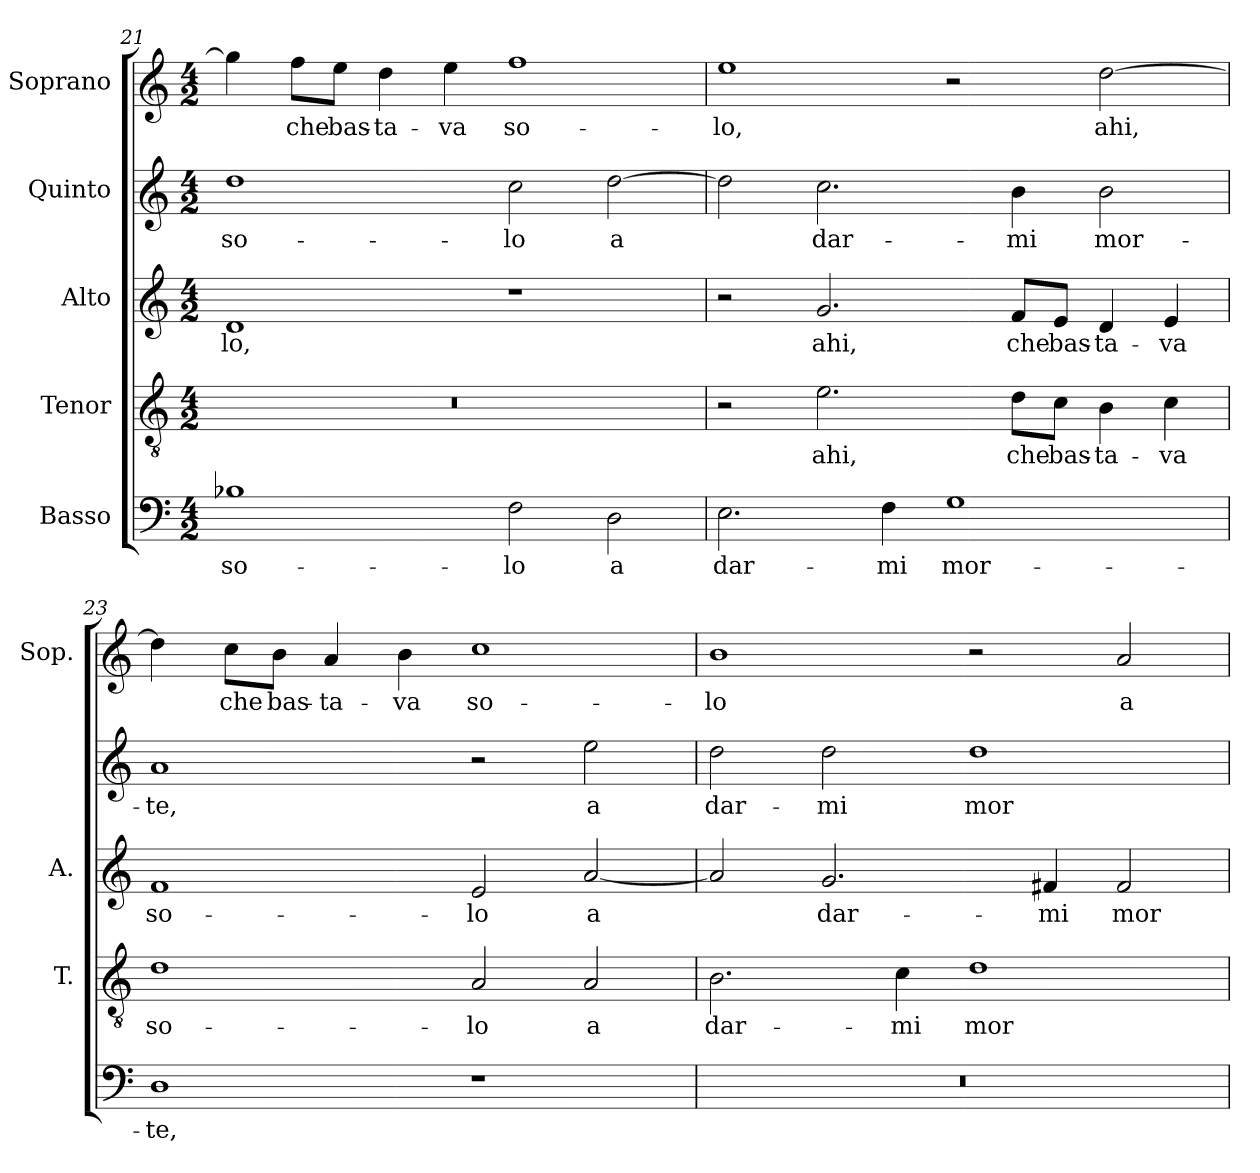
**kern	**text	**kern	**text	**kern	**text	**kern	**text	**kern	**text
*part5	*part5	*part4	*part4	*part3	*part3	*part2	*part2	*part1	*part1
*staff5	*staff5	*staff4	*staff4	*staff3	*staff3	*staff2	*staff2	*staff1	*staff1
*I"Basso	*	*I"Tenor	*	*I"Alto	*	*I"Quinto	*	*I"Soprano	*
*	*	*I'T.	*	*I'A.	*	*	*	*I'Sop.	*
*clefF4	*	*clefGv2	*	*clefG2	*	*clefG2	*	*clefG2	*
*	*	*ITrd7c12	*	*	*	*	*	*	*
*k[]	*	*k[]	*	*k[]	*	*k[]	*	*k[]	*
*C:	*	*C:	*	*C:	*	*C:	*	*C:	*
*M4/2	*	*M4/2	*	*M4/2	*	*M4/2	*	*M4/2	*
=21	=21	=21	=21	=21	=21	=21	=21	=21	=21
!	!LO:LY:b:color=#000000	!LO:N:vis=1	!	!	!	!	!	!	!
!	!	!	!	!	!LO:LY:b:color=#000000	!	!	!	!
!	!	!	!	!	!	!	!LO:LY:b:color=#000000	!	!
1B-Xi	so-	0r	.	1di	-lo,	1ddi	so-	4ggi\]	.
!	!	!	!	!	!	!	!	!	!LO:LY:b:color=#000000
.	.	.	.	.	.	.	.	8ffi\L	che
!	!	!	!	!	!	!	!	!	!LO:LY:b:color=#000000
.	.	.	.	.	.	.	.	8eei\J	bas-
!	!	!	!	!	!	!	!	!	!LO:LY:b:color=#000000
.	.	.	.	.	.	.	.	4ddi\	-ta-
!	!	!	!	!	!	!	!	!	!LO:LY:b:color=#000000
.	.	.	.	.	.	.	.	4eei\	-va
!	!LO:LY:b:color=#000000	!	!	!	!	!	!	!	!
!	!	!	!	!	!	!	!LO:LY:b:color=#000000	!	!
!	!	!	!	!	!	!	!	!	!LO:LY:b:color=#000000
2Fi\	-lo	.	.	1r	.	2cci\	-lo	1ffi	so-
!	!LO:LY:b:color=#000000	!	!	!	!	!	!	!	!
!	!	!	!	!	!	!	!LO:LY:b:color=#000000	!	!
2Di\	a	.	.	.	.	[2ddi\	a	.	.
=22	=22	=22	=22	=22	=22	=22	=22	=22	=22
!	!LO:LY:b:color=#000000	!	!	!	!	!	!	!	!
!	!	!	!	!	!	!	!	!	!LO:LY:b:color=#000000
2.Ei\	dar-	2r	.	2r	.	2ddi\]	.	1eei	-lo,
!	!	!	!LO:LY:b:color=#000000	!	!	!	!	!	!
!	!	!	!	!	!LO:LY:b:color=#000000	!	!	!	!
!	!	!	!	!	!	!	!LO:LY:b:color=#000000	!	!
.	.	2.Ei\	ahi,	2.gi/	ahi,	2.cci\	dar-	.	.
!	!LO:LY:b:color=#000000	!	!	!	!	!	!	!	!
4Fi\	-mi	.	.	.	.	.	.	.	.
!	!LO:LY:b:color=#000000	!	!	!	!	!	!	!	!
1Gi	mor-	.	.	.	.	.	.	2r	.
!	!	!	!LO:LY:b:color=#000000	!	!	!	!	!	!
!	!	!	!	!	!LO:LY:b:color=#000000	!	!	!	!
!	!	!	!	!	!	!	!LO:LY:b:color=#000000	!	!
.	.	8Di\L	che	8fi/L	che	4bi\	-mi	.	.
!	!	!	!LO:LY:b:color=#000000	!	!	!	!	!	!
!	!	!	!	!	!LO:LY:b:color=#000000	!	!	!	!
.	.	8Ci\J	bas-	8ei/J	bas-	.	.	.	.
!	!	!	!LO:LY:b:color=#000000	!	!	!	!	!	!
!	!	!	!	!	!LO:LY:b:color=#000000	!	!	!	!
!	!	!	!	!	!	!	!LO:LY:b:color=#000000	!	!
!	!	!	!	!	!	!	!	!	!LO:LY:b:color=#000000
.	.	4BBi\	-ta-	4di/	-ta-	2bi\	mor-	[2ddi\	ahi,
!	!	!	!LO:LY:b:color=#000000	!	!	!	!	!	!
!	!	!	!	!	!LO:LY:b:color=#000000	!	!	!	!
.	.	4Ci\	-va	4ei/	-va	.	.	.	.
=23	=23	=23	=23	=23	=23	=23	=23	=23	=23
!	!LO:LY:b:color=#000000	!	!	!	!	!	!	!	!
!	!	!	!LO:LY:b:color=#000000	!	!	!	!	!	!
!	!	!	!	!	!LO:LY:b:color=#000000	!	!	!	!
!	!	!	!	!	!	!	!LO:LY:b:color=#000000	!	!
1Di	-te,	1Di	so-	1fi	so-	1ai	-te,	4ddi\]	.
!	!	!	!	!	!	!	!	!	!LO:LY:b:color=#000000
.	.	.	.	.	.	.	.	8cci\L	che
!	!	!	!	!	!	!	!	!	!LO:LY:b:color=#000000
.	.	.	.	.	.	.	.	8bi\J	bas-
!	!	!	!	!	!	!	!	!	!LO:LY:b:color=#000000
.	.	.	.	.	.	.	.	4ai/	-ta-
!	!	!	!	!	!	!	!	!	!LO:LY:b:color=#000000
.	.	.	.	.	.	.	.	4bi\	-va
!	!	!	!LO:LY:b:color=#000000	!	!	!	!	!	!
!	!	!	!	!	!LO:LY:b:color=#000000	!	!	!	!
!	!	!	!	!	!	!	!	!	!LO:LY:b:color=#000000
1r	.	2AAi/	-lo	2ei/	-lo	2r	.	1cci	so-
!	!	!	!LO:LY:b:color=#000000	!	!	!	!	!	!
!	!	!	!	!	!LO:LY:b:color=#000000	!	!	!	!
!	!	!	!	!	!	!	!LO:LY:b:color=#000000	!	!
.	.	2AAi/	a	[2ai/	a	2eei\	a	.	.
!!LO:PB:g=z
=24	=24	=24	=24	=24	=24	=24	=24	=24	=24
!LO:N:vis=1	!	!	!	!	!	!	!	!	!
!	!	!	!LO:LY:b:color=#000000	!	!	!	!	!	!
!	!	!	!	!	!	!	!LO:LY:b:color=#000000	!	!
!	!	!	!	!	!	!	!	!	!LO:LY:b:color=#000000
0r	.	2.BBi\	dar-	2ai/]	.	2ddi\	dar-	1bi	-lo
!	!	!	!	!	!LO:LY:b:color=#000000	!	!	!	!
!	!	!	!	!	!	!	!LO:LY:b:color=#000000	!	!
.	.	.	.	2.gi/	dar-	2ddi\	-mi	.	.
!	!	!	!LO:LY:b:color=#000000	!	!	!	!	!	!
.	.	4Ci\	-mi	.	.	.	.	.	.
!	!	!	!LO:LY:b:color=#000000	!	!	!	!	!	!
!	!	!	!	!	!	!	!LO:LY:b:color=#000000	!	!
.	.	1Di	mor-	.	.	1ddi	mor-	2r	.
!	!	!	!	!	!LO:LY:b:color=#000000	!	!	!	!
.	.	.	.	4f#Xi/	-mi	.	.	.	.
!	!	!	!	!	!LO:LY:b:color=#000000	!	!	!	!
!	!	!	!	!	!	!	!	!	!LO:LY:b:color=#000000
.	.	.	.	2f#i/	mor-	.	.	2ai/	a
=	=	=	=	=	=	=	=	=	=
*-	*-	*-	*-	*-	*-	*-	*-	*-	*-
